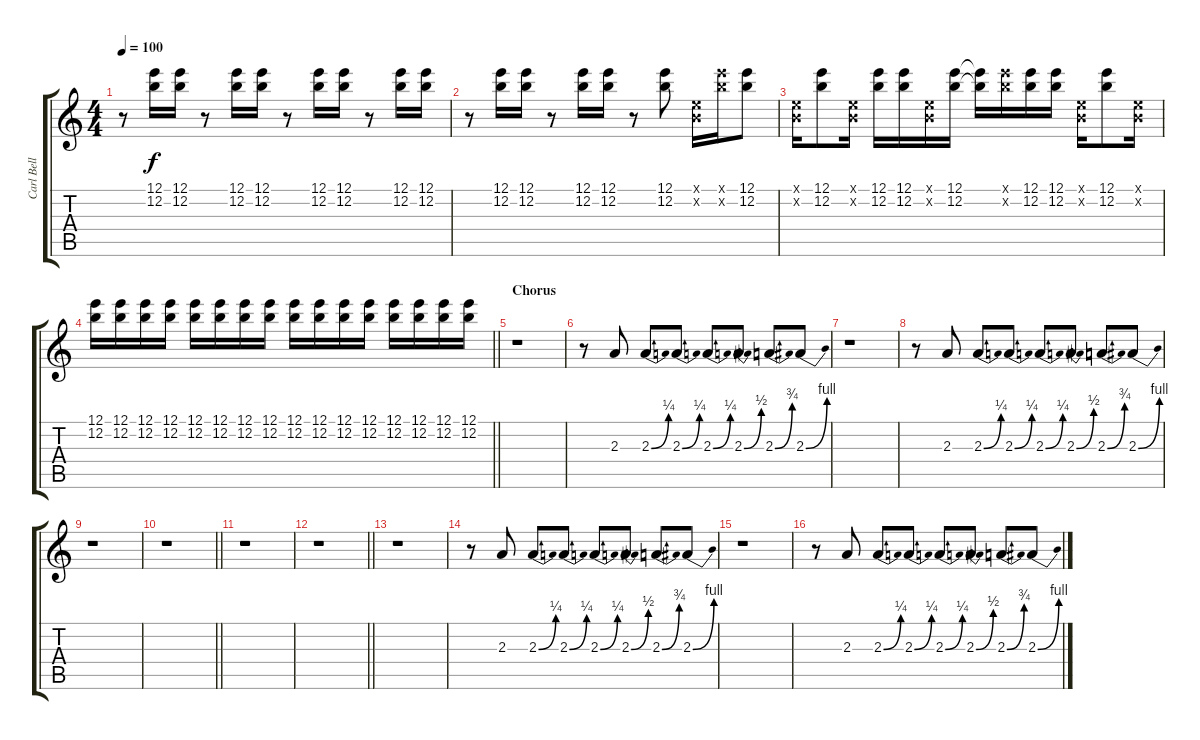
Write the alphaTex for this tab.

\track ("Carl Bell (Lead Guitar)" "Carl Bell ") {instrument distortionguitar}
\staff {score tabs}
\tuning (E4 B3 G3 D3 A2 E2) {hide}
\ts (4 4)
\tempo 100
\clef g2
\ks c
r.8{dy f} (12.1 12.2).16 (12.1 12.2).16 r.8 (12.1 12.2).16 (12.1 12.2).16 r.8 (12.1 12.2).16 (12.1 12.2).16 r.8 (12.1 12.2).16 (12.1 12.2).16 |
r.8 (12.1 12.2).16 (12.1 12.2).16 r.8 (12.1 12.2).16 (12.1 12.2).16 r.8 (12.1 12.2).8 (0.1{x} 0.2{x}).16 (12.1{x} 12.2{x}).16 (12.1 12.2).8 |
(0.1{x} 0.2{x}).16 (12.1 12.2).8 (0.1{x} 0.2{x}).16 (12.1 12.2).16 (12.1 12.2).16 (0.1{x} 0.2{x}).16 (12.1 12.2).16 (12.1{t} 12.2{t}).16 (12.1{x} 12.2{x}).16 (12.1 12.2).16 (12.1 12.2).16 (0.1{x} 0.2{x}).16 (12.1 12.2).8 (0.1{x} 0.2{x}).16 |
\barLineRight lightlight
(12.1 12.2).16 (12.1 12.2).16 (12.1 12.2).16 (12.1 12.2).16 (12.1 12.2).16 (12.1 12.2).16 (12.1 12.2).16 (12.1 12.2).16 (12.1 12.2).16 (12.1 12.2).16 (12.1 12.2).16 (12.1 12.2).16 (12.1 12.2).16 (12.1 12.2).16 (12.1 12.2).16 (12.1 12.2).16 |
\section ("" "Chorus")
r.1 |
r.8 2.3.8{volume 16} 2.3{be (bend 0 0 60 1)}.8 2.3{be (bend 0 0 60 1)}.8 2.3{be (bend 0 0 60 1)}.8 2.3{be (bend 0 0 60 2)}.8 2.3{be (bend 0 0 60 3)}.8 2.3{be (bend 0 0 60 4)}.8 |
r.1 |
r.8 2.3.8 2.3{be (bend 0 0 60 1)}.8 2.3{be (bend 0 0 60 1)}.8 2.3{be (bend 0 0 60 1)}.8 2.3{be (bend 0 0 60 2)}.8 2.3{be (bend 0 0 60 3)}.8 2.3{be (bend 0 0 60 4)}.8 |
r.1 |
\barLineRight lightlight
r.1 |
r.1 |
\barLineRight lightlight
r.1 |
r.1 |
r.8 2.3.8 2.3{be (bend 0 0 60 1)}.8 2.3{be (bend 0 0 60 1)}.8 2.3{be (bend 0 0 60 1)}.8 2.3{be (bend 0 0 60 2)}.8 2.3{be (bend 0 0 60 3)}.8 2.3{be (bend 0 0 60 4)}.8 |
r.1 |
r.8 2.3.8 2.3{be (bend 0 0 60 1)}.8 2.3{be (bend 0 0 60 1)}.8 2.3{be (bend 0 0 60 1)}.8 2.3{be (bend 0 0 60 2)}.8 2.3{be (bend 0 0 60 3)}.8 2.3{be (bend 0 0 60 4)}.8
